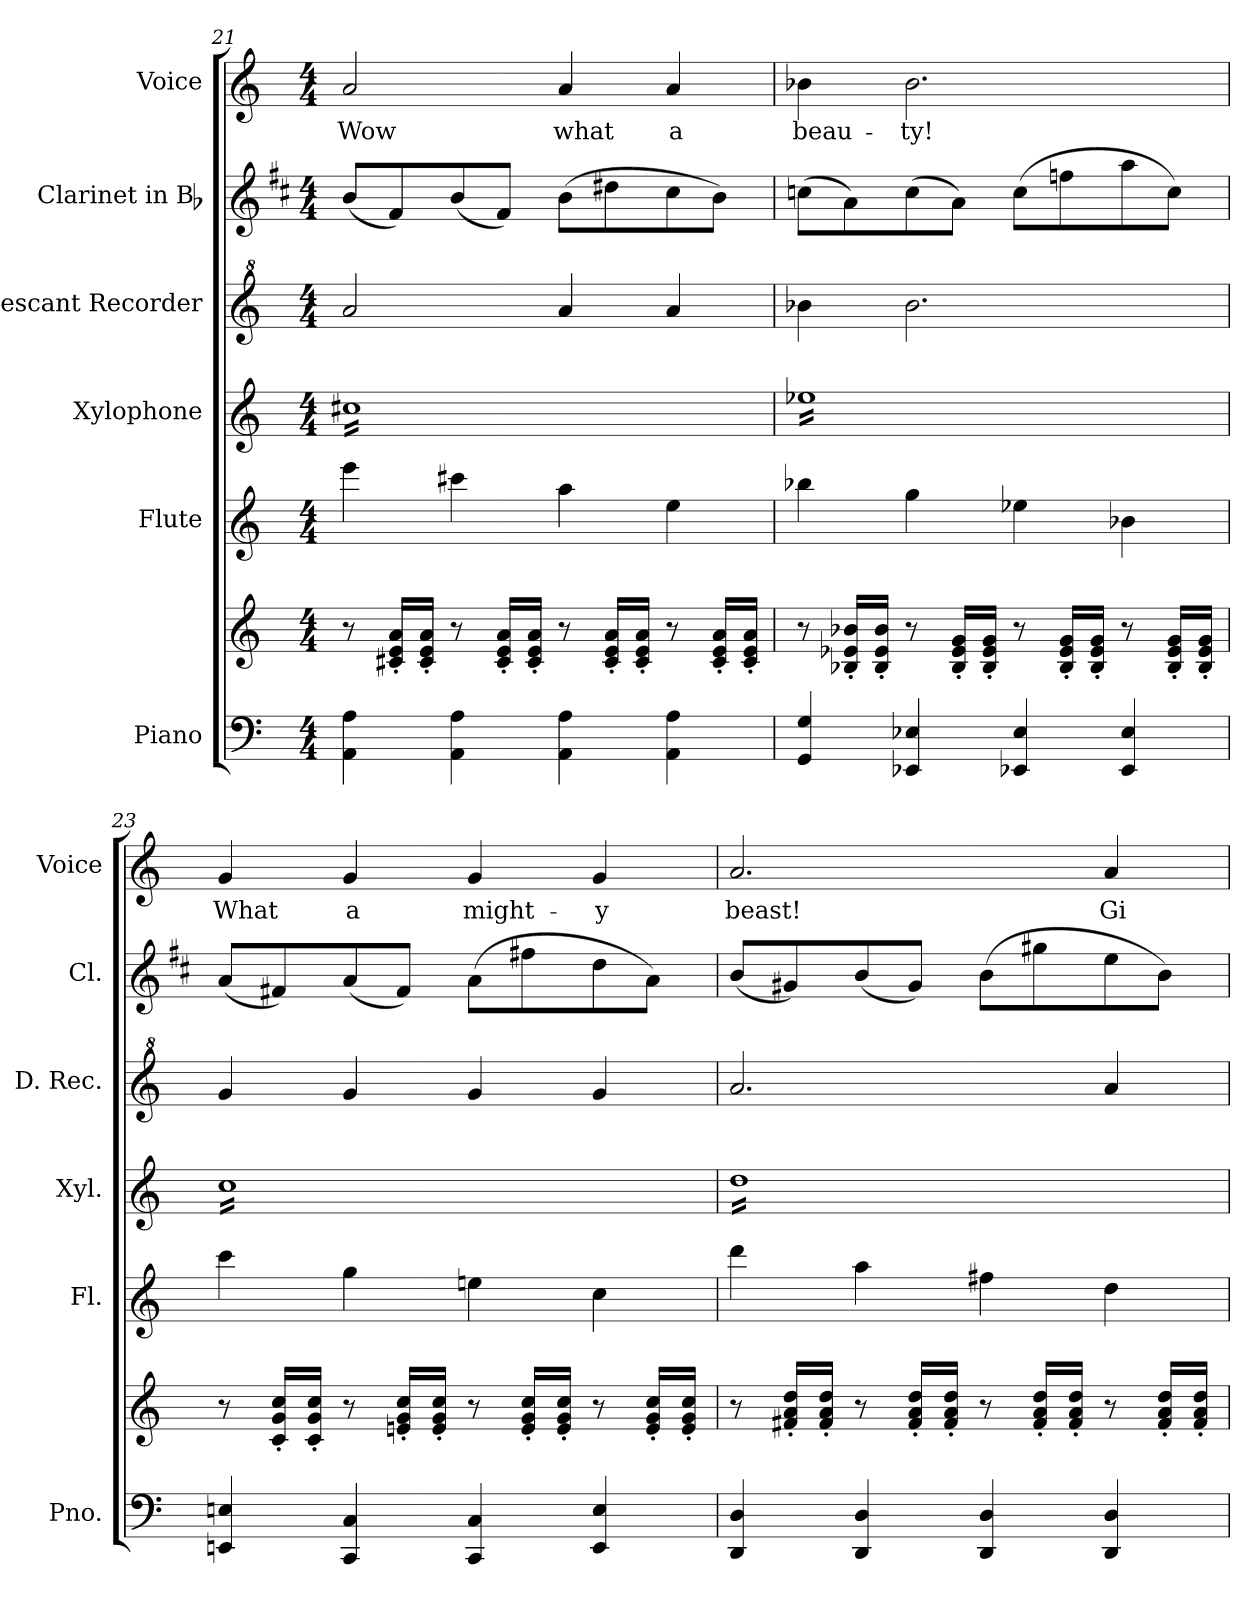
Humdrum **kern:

**kern	**kern	**kern	**kern	**kern	**kern	**kern	**text
*part6	*part6	*part5	*part4	*part3	*part2	*part1	*part1
*staff7	*staff6	*staff5	*staff4	*staff3	*staff2	*staff1	*staff1
*I"Piano	*	*I"Flute	*I"Xylophone	*I"Descant Recorder	*I"Clarinet in Bb	*I"Voice	*
*I'Pno.	*	*I'Fl.	*I'Xyl.	*I'D. Rec.	*I'Cl.	*I'Voice	*
*clefF4	*clefG2	*clefG2	*clefG2	*clefG^2	*clefG2	*clefG2	*
*	*	*	*ITrd-7c-12	*ITrd-7c-12	*ITrd1c2	*	*
*k[]	*k[]	*k[]	*k[]	*k[]	*k[]	*k[]	*
*C:	*C:	*C:	*C:	*C:	*C:	*C:	*
*M4/4	*M4/4	*M4/4	*M4/4	*M4/4	*M4/4	*M4/4	*
=21	=21	=21	=21	=21	=21	=21	=21
!	!	!	!	!	!	!	!LO:LY:b:color=#000000
*	*	*	*tremolo	*	*	*	*
4AAi\ 4Ai	8r	4eeei\	16ccc#XiLL	2aaai/	(8ai/L	2ai/	Wow
.	.	.	16ccc#Xi	.	.	.	.
.	16c#Xi/' 16ei' 16ai'LL	.	16ccc#Xi	.	8ei/)	.	.
.	16c#i/' 16ei' 16ai'JJ	.	16ccc#Xi	.	.	.	.
4AAi\ 4Ai	8r	4ccc#Xi\	16ccc#Xi	.	(8ai/	.	.
.	.	.	16ccc#Xi	.	.	.	.
.	16c#i/' 16ei' 16ai'LL	.	16ccc#Xi	.	8ei/J)	.	.
.	16c#i/' 16ei' 16ai'JJ	.	16ccc#Xi	.	.	.	.
!	!	!	!	!	!	!	!LO:LY:b:color=#000000
4AAi\ 4Ai	8r	4aai\	16ccc#Xi	4aaai/	(8ai\L	4ai/	what
.	.	.	16ccc#Xi	.	.	.	.
.	16c#i/' 16ei' 16ai'LL	.	16ccc#Xi	.	8cc#Xi\	.	.
.	16c#i/' 16ei' 16ai'JJ	.	16ccc#Xi	.	.	.	.
!	!	!	!	!	!	!	!LO:LY:b:color=#000000
4AAi\ 4Ai	8r	4eei\	16ccc#Xi	4aaai/	8bi\	4ai/	a
.	.	.	16ccc#Xi	.	.	.	.
.	16c#i/' 16ei' 16ai'LL	.	16ccc#Xi	.	8ai\J)	.	.
.	16c#i/' 16ei' 16ai'JJ	.	16ccc#XiJJ	.	.	.	.
!!LO:LB:g=z
=22	=22	=22	=22	=22	=22	=22	=22
!	!	!	!	!	!	!	!LO:LY:b:color=#000000
4GGi/ 4Gi	8r	4bb-Xi\	16eee-XiLL	4bbb-Xi\	(8b-Xi\L	4b-Xi\	beau-
.	.	.	16eee-Xi	.	.	.	.
.	16B-Xi/' 16e-Xi' 16b-Xi'LL	.	16eee-Xi	.	8gi\)	.	.
.	16B-i/' 16e-i' 16b-i'JJ	.	16eee-Xi	.	.	.	.
!	!	!	!	!	!	!	!LO:LY:b:color=#000000
4EE-Xi/ 4E-Xi	8r	4ggi\	16eee-Xi	2.bbb-i\	(8b-i\	2.b-i\	-ty!
.	.	.	16eee-Xi	.	.	.	.
.	16B-i/' 16e-i' 16gi'LL	.	16eee-Xi	.	8gi\J)	.	.
.	16B-i/' 16e-i' 16gi'JJ	.	16eee-Xi	.	.	.	.
4EE-Xi/ 4E-i	8r	4ee-Xi\	16eee-Xi	.	(8b-i\L	.	.
.	.	.	16eee-Xi	.	.	.	.
.	16B-i/' 16e-i' 16gi'LL	.	16eee-Xi	.	8ee-Xi\	.	.
.	16B-i/' 16e-i' 16gi'JJ	.	16eee-Xi	.	.	.	.
4EE-i/ 4E-i	8r	4b-Xi\	16eee-Xi	.	8ggi\	.	.
.	.	.	16eee-Xi	.	.	.	.
.	16B-i/' 16e-i' 16gi'LL	.	16eee-Xi	.	8b-i\J)	.	.
.	16B-i/' 16e-i' 16gi'JJ	.	16eee-XiJJ	.	.	.	.
=23	=23	=23	=23	=23	=23	=23	=23
!	!	!	!	!	!	!	!LO:LY:b:color=#000000
4EEni/ 4Eni	8r	4ccci\	16ccciLL	4gggi/	(8gi/L	4gi/	What
.	.	.	16ccci	.	.	.	.
.	16ci/' 16gi' 16cci'LL	.	16ccci	.	8eni/)	.	.
.	16ci/' 16gi' 16cci'JJ	.	16ccci	.	.	.	.
!	!	!	!	!	!	!	!LO:LY:b:color=#000000
4CCi/ 4Ci	8r	4ggi\	16ccci	4gggi/	(8gi/	4gi/	a
.	.	.	16ccci	.	.	.	.
.	16eni/' 16gi' 16cci'LL	.	16ccci	.	8ei/J)	.	.
.	16ei/' 16gi' 16cci'JJ	.	16ccci	.	.	.	.
!	!	!	!	!	!	!	!LO:LY:b:color=#000000
4CCi/ 4Ci	8r	4eeni\	16ccci	4gggi/	(8gi\L	4gi/	might-
.	.	.	16ccci	.	.	.	.
.	16ei/' 16gi' 16cci'LL	.	16ccci	.	8eeni\	.	.
.	16ei/' 16gi' 16cci'JJ	.	16ccci	.	.	.	.
!	!	!	!	!	!	!	!LO:LY:b:color=#000000
4EEi/ 4Ei	8r	4cci\	16ccci	4gggi/	8cci\	4gi/	-y
.	.	.	16ccci	.	.	.	.
.	16ei/' 16gi' 16cci'LL	.	16ccci	.	8gi\J)	.	.
.	16ei/' 16gi' 16cci'JJ	.	16ccciJJ	.	.	.	.
=24	=24	=24	=24	=24	=24	=24	=24
!	!	!	!	!	!	!	!LO:LY:b:color=#000000
4DDi/ 4Di	8r	4dddi\	16dddiLL	2.aaai/	(8ai/L	2.ai/	beast!
.	.	.	16dddi	.	.	.	.
.	16f#Xi/' 16ai' 16ddi'LL	.	16dddi	.	8f#Xi/)	.	.
.	16f#i/' 16ai' 16ddi'JJ	.	16dddi	.	.	.	.
4DDi/ 4Di	8r	4aai\	16dddi	.	(8ai/	.	.
.	.	.	16dddi	.	.	.	.
.	16f#i/' 16ai' 16ddi'LL	.	16dddi	.	8f#i/J)	.	.
.	16f#i/' 16ai' 16ddi'JJ	.	16dddi	.	.	.	.
4DDi/ 4Di	8r	4ff#Xi\	16dddi	.	(8ai\L	.	.
.	.	.	16dddi	.	.	.	.
.	16f#i/' 16ai' 16ddi'LL	.	16dddi	.	8ff#Xi\	.	.
.	16f#i/' 16ai' 16ddi'JJ	.	16dddi	.	.	.	.
!	!	!	!	!	!	!	!LO:LY:b:color=#000000
4DDi/ 4Di	8r	4ddi\	16dddi	4aaai/	8ddi\	4ai/	Gi-
.	.	.	16dddi	.	.	.	.
.	16f#i/' 16ai' 16ddi'LL	.	16dddi	.	8ai\J)	.	.
.	16f#i/' 16ai' 16ddi'JJ	.	16dddiJJ	.	.	.	.
*	*	*	*Xtremolo	*	*	*	*
=	=	=	=	=	=	=	=
*-	*-	*-	*-	*-	*-	*-	*-
